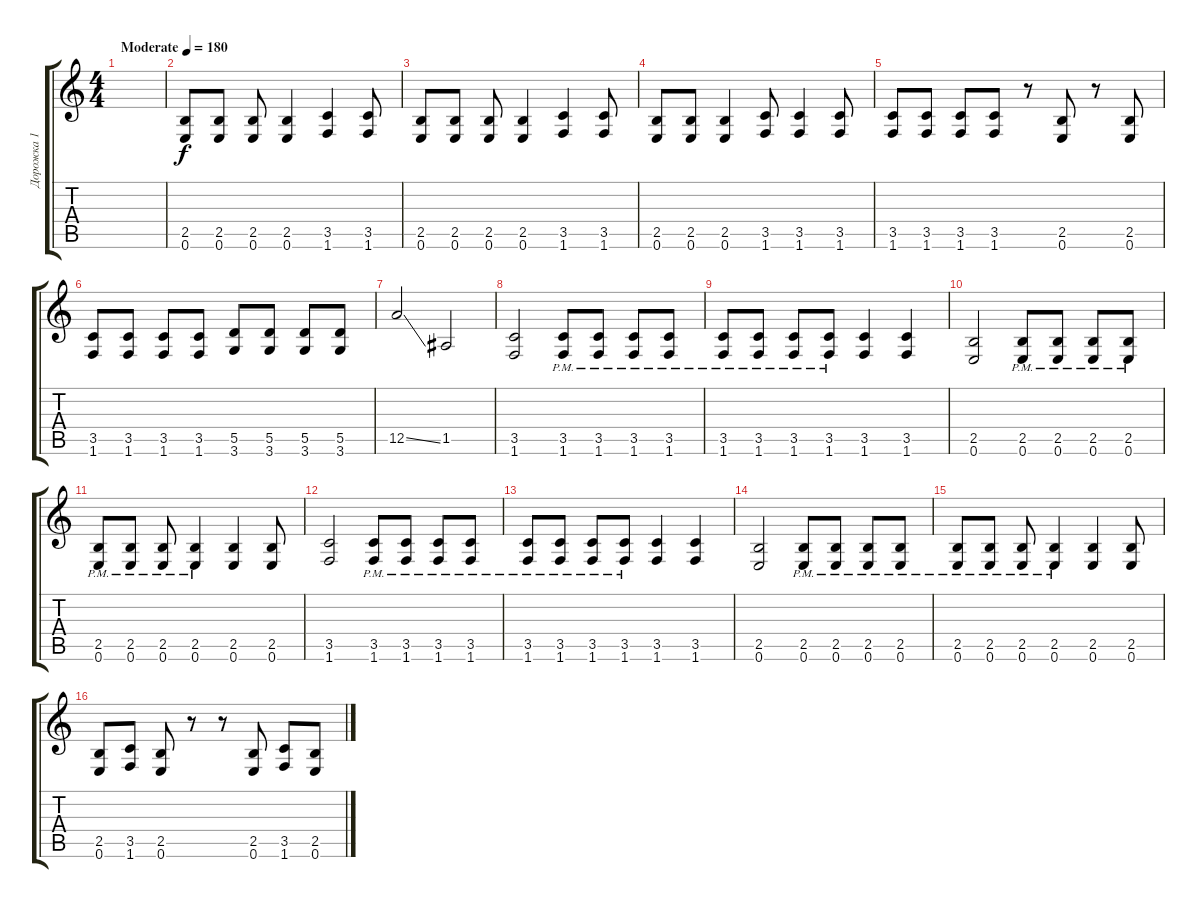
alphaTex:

\track ("Дорожка 1" "Дорожка 1") {instrument distortionguitar}
\staff {score tabs}
\tuning (E4 B3 G3 D3 A2 E2) {hide}
\ts (4 4)
\tempo (180 "Moderate")
\clef g2
\ks c
|
(2.5 0.6).8 (2.5 0.6).8 (2.5 0.6).8 (2.5 0.6).4 (3.5 1.6).4 (3.5 1.6).8 |
(2.5 0.6).8 (2.5 0.6).8 (2.5 0.6).8 (2.5 0.6).4 (3.5 1.6).4 (3.5 1.6).8 |
(2.5 0.6).8 (2.5 0.6).8 (2.5 0.6).4 (3.5 1.6).8 (3.5 1.6).4 (3.5 1.6).8 |
(3.5 1.6).8 (3.5 1.6).8 (3.5 1.6).8 (3.5 1.6).8 r.8 (2.5 0.6).8 r.8 (2.5 0.6).8 |
(3.5 1.6).8 (3.5 1.6).8 (3.5 1.6).8 (3.5 1.6).8 (5.5 3.6).8 (5.5 3.6).8 (5.5 3.6).8 (5.5 3.6).8 |
12.5{ss}.2 1.5.2 |
(3.5 1.6).2 (3.5{pm} 1.6{pm}).8 (3.5{pm} 1.6{pm}).8 (3.5{pm} 1.6{pm}).8 (3.5{pm} 1.6{pm}).8 |
(3.5{pm} 1.6{pm}).8 (3.5{pm} 1.6{pm}).8 (3.5{pm} 1.6{pm}).8 (3.5{pm} 1.6{pm}).8 (3.5 1.6).4 (3.5 1.6).4 |
(2.5 0.6).2 (2.5{pm} 0.6{pm}).8 (2.5{pm} 0.6{pm}).8 (2.5{pm} 0.6{pm}).8 (2.5{pm} 0.6{pm}).8 |
(2.5{pm} 0.6{pm}).8 (2.5{pm} 0.6{pm}).8 (2.5{pm} 0.6{pm}).8 (2.5{pm} 0.6{pm}).4 (2.5 0.6).4 (2.5 0.6).8 |
(3.5 1.6).2 (3.5{pm} 1.6{pm}).8 (3.5{pm} 1.6{pm}).8 (3.5{pm} 1.6{pm}).8 (3.5{pm} 1.6{pm}).8 |
(3.5{pm} 1.6{pm}).8 (3.5{pm} 1.6{pm}).8 (3.5{pm} 1.6{pm}).8 (3.5{pm} 1.6{pm}).8 (3.5 1.6).4 (3.5 1.6).4 |
(2.5 0.6).2 (2.5{pm} 0.6{pm}).8 (2.5{pm} 0.6{pm}).8 (2.5{pm} 0.6{pm}).8 (2.5{pm} 0.6{pm}).8 |
(2.5{pm} 0.6{pm}).8 (2.5{pm} 0.6{pm}).8 (2.5{pm} 0.6{pm}).8 (2.5{pm} 0.6{pm}).4 (2.5 0.6).4 (2.5 0.6).8 |
(2.5 0.6).8 (3.5 1.6).8 (2.5 0.6).8 r.8 r.8 (2.5 0.6).8 (3.5 1.6).8 (2.5 0.6).8
